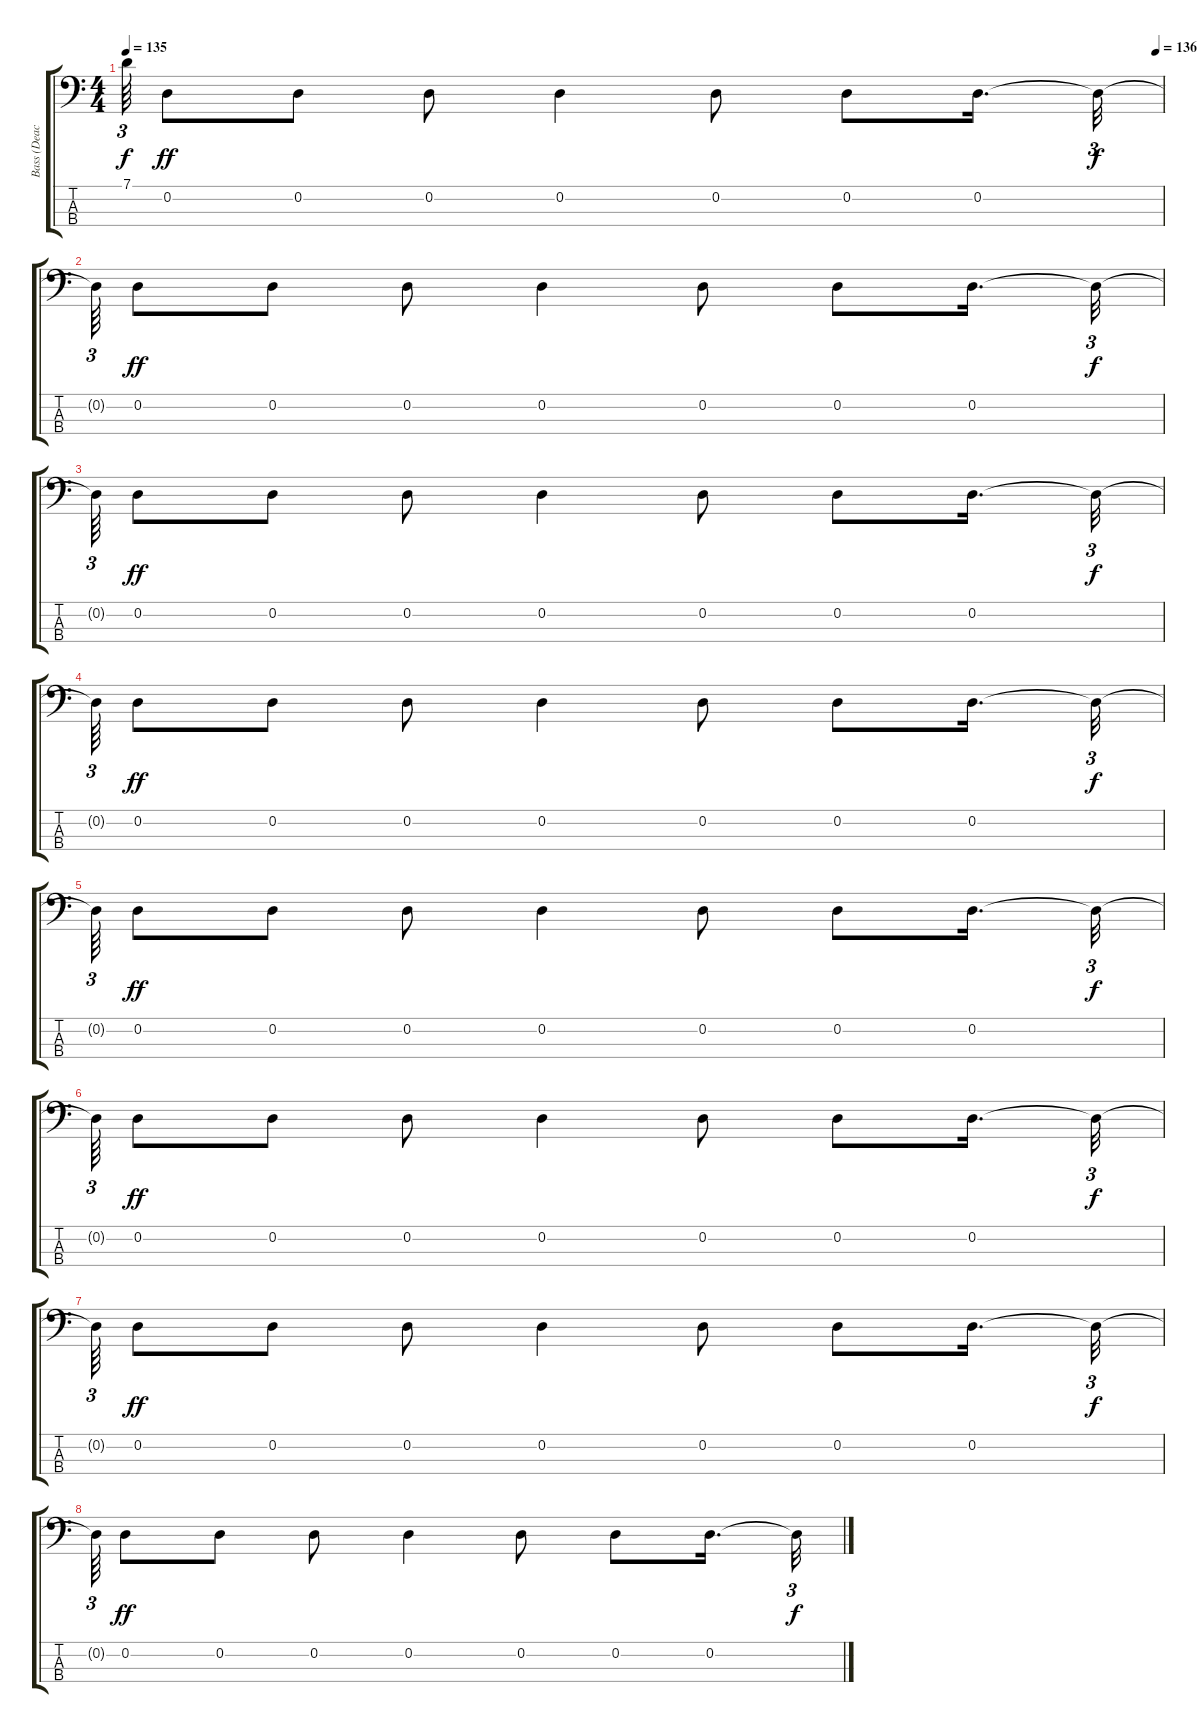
\track ("Bass (Deacon)" "Bass (Deac") {instrument electricbassfinger}
\staff {score tabs}
\tuning (G2 D2 A1 E1) {hide}
\ts (4 4)
\tempo 135
\tempo (136 0.99375)
\clef f4
\ks c
7.1{t}.64{tu (3 2) dy f} 0.2.8{dy ff} 0.2.8 0.2.8 0.2.4 0.2.8 0.2.8 0.2.16{d} 0.2{t}.32{tu (3 2) dy f} |
0.2{t}.64{tu (3 2)} 0.2.8{dy ff} 0.2.8 0.2.8 0.2.4 0.2.8 0.2.8 0.2.16{d} 0.2{t}.32{tu (3 2) dy f} |
0.2{t}.64{tu (3 2)} 0.2.8{dy ff} 0.2.8 0.2.8 0.2.4 0.2.8 0.2.8 0.2.16{d} 0.2{t}.32{tu (3 2) dy f} |
0.2{t}.64{tu (3 2)} 0.2.8{dy ff} 0.2.8 0.2.8 0.2.4 0.2.8 0.2.8 0.2.16{d} 0.2{t}.32{tu (3 2) dy f} |
0.2{t}.64{tu (3 2)} 0.2.8{dy ff} 0.2.8 0.2.8 0.2.4 0.2.8 0.2.8 0.2.16{d} 0.2{t}.32{tu (3 2) dy f} |
0.2{t}.64{tu (3 2)} 0.2.8{dy ff} 0.2.8 0.2.8 0.2.4 0.2.8 0.2.8 0.2.16{d} 0.2{t}.32{tu (3 2) dy f} |
0.2{t}.64{tu (3 2)} 0.2.8{dy ff} 0.2.8 0.2.8 0.2.4 0.2.8 0.2.8 0.2.16{d} 0.2{t}.32{tu (3 2) dy f} |
0.2{t}.64{tu (3 2)} 0.2.8{dy ff} 0.2.8 0.2.8 0.2.4 0.2.8 0.2.8 0.2.16{d} 0.2{t}.32{tu (3 2) dy f}
